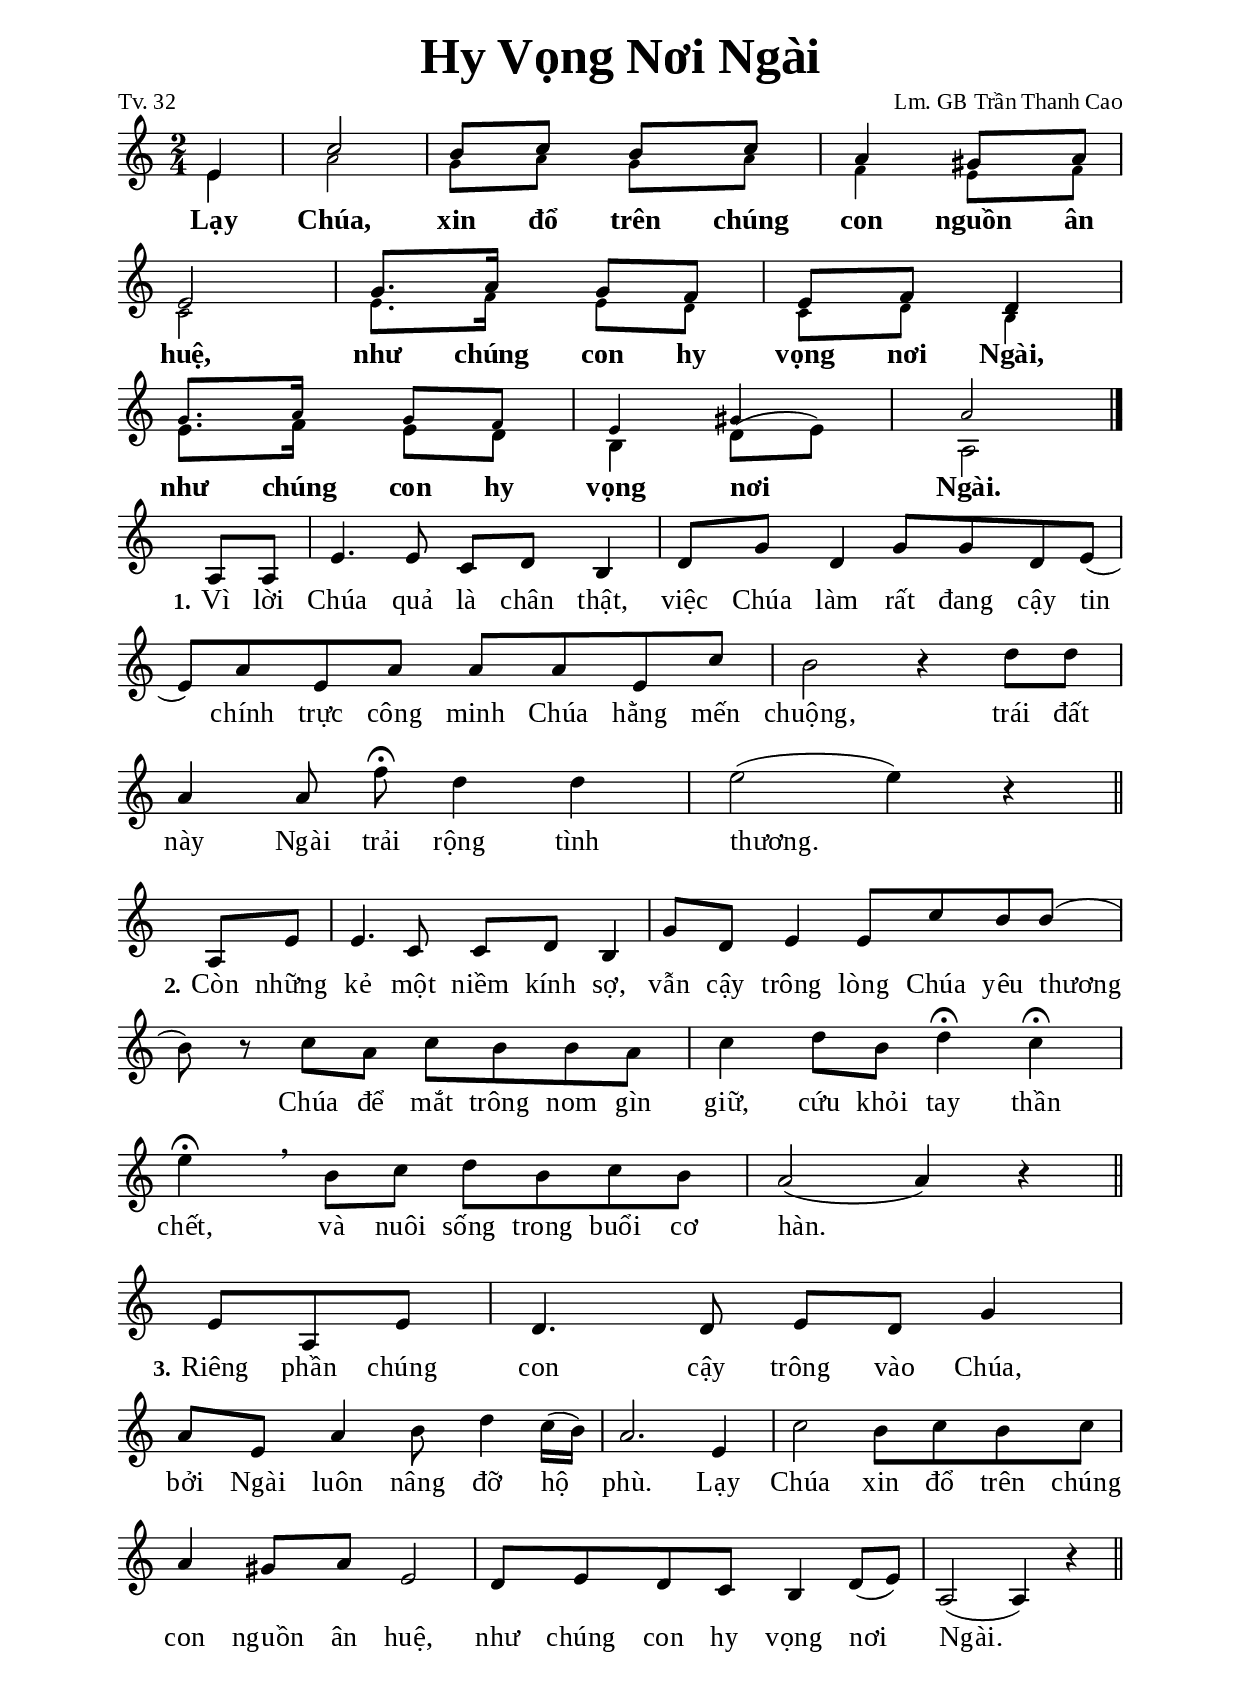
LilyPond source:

% Cài đặt chung
\version "2.22.1"
\include "english.ly"

\header {
  title = \markup { \fontsize #3 "Hy Vọng Nơi Ngài" }
  poet = "Tv. 32"
  composer = "Lm. GB Trần Thanh Cao"
  %arranger = " "
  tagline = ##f
}

% Nhạc điệp khúc
nhacDiepKhucSop = \relative c' {
  %\autoBeamOff
  \partial 4 e4 |
  c'2 |
  b8 c b c |
  a4 gs8 a |
  e2 |
  g8. a16 g8 f |
  e f d4 |
  \stemDown
  e8. f16 e8 d |
  b4 d8 ^(e) 
  a,2 \bar "|."
}

nhacDiepKhucBas = \relative c' {
  %\autoBeamOff
  \partial 4 e4 |
  a2 |
  g8 a g a |
  f4 e8 f |
  c2 |
  e8. f16 e8 d |
  c d b4 |
  \stemUp
  g'8. a16 g8 f |
  e4 gs |
  a2
}

% Nhạc phiên khúc
nhacPhienKhucMot = \relative c' {
  \partial 4 a8 a |
  e'4. e8 c d b4 |
  d8 g d4 g8 g d e ( |
  e) a e a a a e c' |
  b2 r4 d8 d |
  a4
  \autoBeamOff
  a8 f' \fermata
  \autoBeamOn
  d4 d |
  e2 (e4) r \bar "||"
}

nhacPhienKhucHai = \relative c' {
  \partial 4 a8 e' |
  e4. c8 c d b4 |
  g'8 d e4 e8 c' b b ( |
  b) r c a c b b a |
  c4 d8 b d4 \fermata c \fermata |
  e \fermata \breathe b8 c d b c b |
  a2 (a4) r \bar "||"
}

nhacPhienKhucBa = \relative c' {
  \partial 4. e8 a, e' |
  d4. d8 e d g4 |
  a8 e a4 b8 d4 c16 (b) |
  a2. e4 |
  c'2 b8 c b c |
  a4 gs8 a e2 |
  d8 e d c b4 d8 (e) |
  a,2 (a4) r \bar "||"
}

% Lời điệp khúc
loiDiepKhuc = \lyricmode {
  Lạy Chúa, xin đổ trên chúng con nguồn ân huệ,
  như chúng con hy vọng nơi Ngài,
  như chúng con hy vọng nơi Ngài.
}

% Lời phiên khúc
loiPhienKhucMot = \lyricmode {
  \set stanza = #"1."
  Vì lời Chúa quả là chân thật,
  việc Chúa làm rất đang cậy tin
  chính trực công minh Chúa hằng mến chuộng,
  trái đất này Ngài trải rộng tình thương.
}

loiPhienKhucHai = \lyricmode {
  \set stanza = #"2."
  Còn những kẻ một niềm kính sợ,
  vẫn cậy trông lòng Chúa yêu thương
  Chúa để mắt trông nom gìn giữ,
  cứu khỏi tay thần chết,
  và nuôi sống trong buổi cơ hàn.
}

loiPhienKhucBa = \lyricmode {
  \set stanza = #"3."
  Riêng phần chúng con cậy trông vào Chúa,
  bởi Ngài luôn nâng đỡ hộ phù.
  Lạy Chúa xin đổ trên chúng con nguồn ân huệ,
  như chúng con hy vọng nơi Ngài.
}


% Dàn trang
\paper {
  #(set-paper-size "a4")
  top-margin = 10\mm
  bottom-margin = 10\mm
  left-margin = 20\mm
  right-margin = 20\mm
  indent = #0
  #(define fonts
    (make-pango-font-tree
      "Liberation Serif"
      "Liberation Serif"
      "Liberation Serif"
      (/ 20 20)))
  page-count = #1
  system-system-spacing = #'((basic-distance . 13))
  score-system-spacing = #'((basic-distance . 13))
}

% Thiết lập tông và nhịp
TongNhip = { \key c \major \time 2/4 }

\score {
  \new ChoirStaff <<
    \new Staff = diepKhuc \with {
        \consists "Merge_rests_engraver"
        %\magnifyStaff #(magstep +1)
        printPartCombineTexts = ##f
      }
      <<
        \new Voice = beSop {
          \voiceOne \TongNhip \nhacDiepKhucSop
        }
        \new Voice = beBas { 
          \override NoteHead.font-size = #-2
          \voiceTwo \TongNhip \nhacDiepKhucBas
        }
      >>
      \new Lyrics \lyricsto beSop \loiDiepKhuc
  >>
  \layout {
    \override Lyrics.LyricText.font-series = #'bold
    \override Lyrics.LyricText.font-size = #+2
    \override Lyrics.LyricSpace.minimum-distance = #5
    \override Score.BarNumber.break-visibility = ##(#f #f #f)
    \override Score.SpacingSpanner.uniform-stretching = ##t
  }
}

\score {
  \new ChoirStaff <<
    \new Staff = phienKhuc \with {
        %\magnifyStaff #(magstep +1)
      }
      <<
      \new Voice = beSop {
        \key c \major \time 4/4 \nhacPhienKhucMot
      }
    >>
    \new Lyrics \lyricsto beSop \loiPhienKhucMot
  >>
  \layout {
    \override Staff.TimeSignature.transparent = ##t
    \override Lyrics.LyricText.font-size = #+2
    \override Lyrics.LyricSpace.minimum-distance = #2.2
    \override Score.BarNumber.break-visibility = ##(#f #f #f)
    \override Score.SpacingSpanner.uniform-stretching = ##t
  }
}

\score {
  \new ChoirStaff <<
    \new Staff = phienKhuc \with {
        %\magnifyStaff #(magstep +1)
      }
      <<
      \new Voice = beSop {
        \key c \major \time 4/4 \nhacPhienKhucHai
      }
    >>
    \new Lyrics \lyricsto beSop \loiPhienKhucHai
  >>
  \layout {
    \override Staff.TimeSignature.transparent = ##t
    \override Lyrics.LyricText.font-size = #+2
    \override Lyrics.LyricSpace.minimum-distance = #1.5
    \override Score.BarNumber.break-visibility = ##(#f #f #f)
    \override Score.SpacingSpanner.uniform-stretching = ##t
  }
}

\score {
  \new ChoirStaff <<
    \new Staff = phienKhuc \with {
        %\magnifyStaff #(magstep +1)
      }
      <<
      \new Voice = beSop {
        \key c \major \time 4/4 \nhacPhienKhucBa
      }
    >>
    \new Lyrics \lyricsto beSop \loiPhienKhucBa
  >>
  \layout {
    \override Staff.TimeSignature.transparent = ##t
    \override Lyrics.LyricText.font-size = #+2
    \override Lyrics.LyricSpace.minimum-distance = #2.5
    \override Score.BarNumber.break-visibility = ##(#f #f #f)
    \override Score.SpacingSpanner.uniform-stretching = ##t
  }
}
